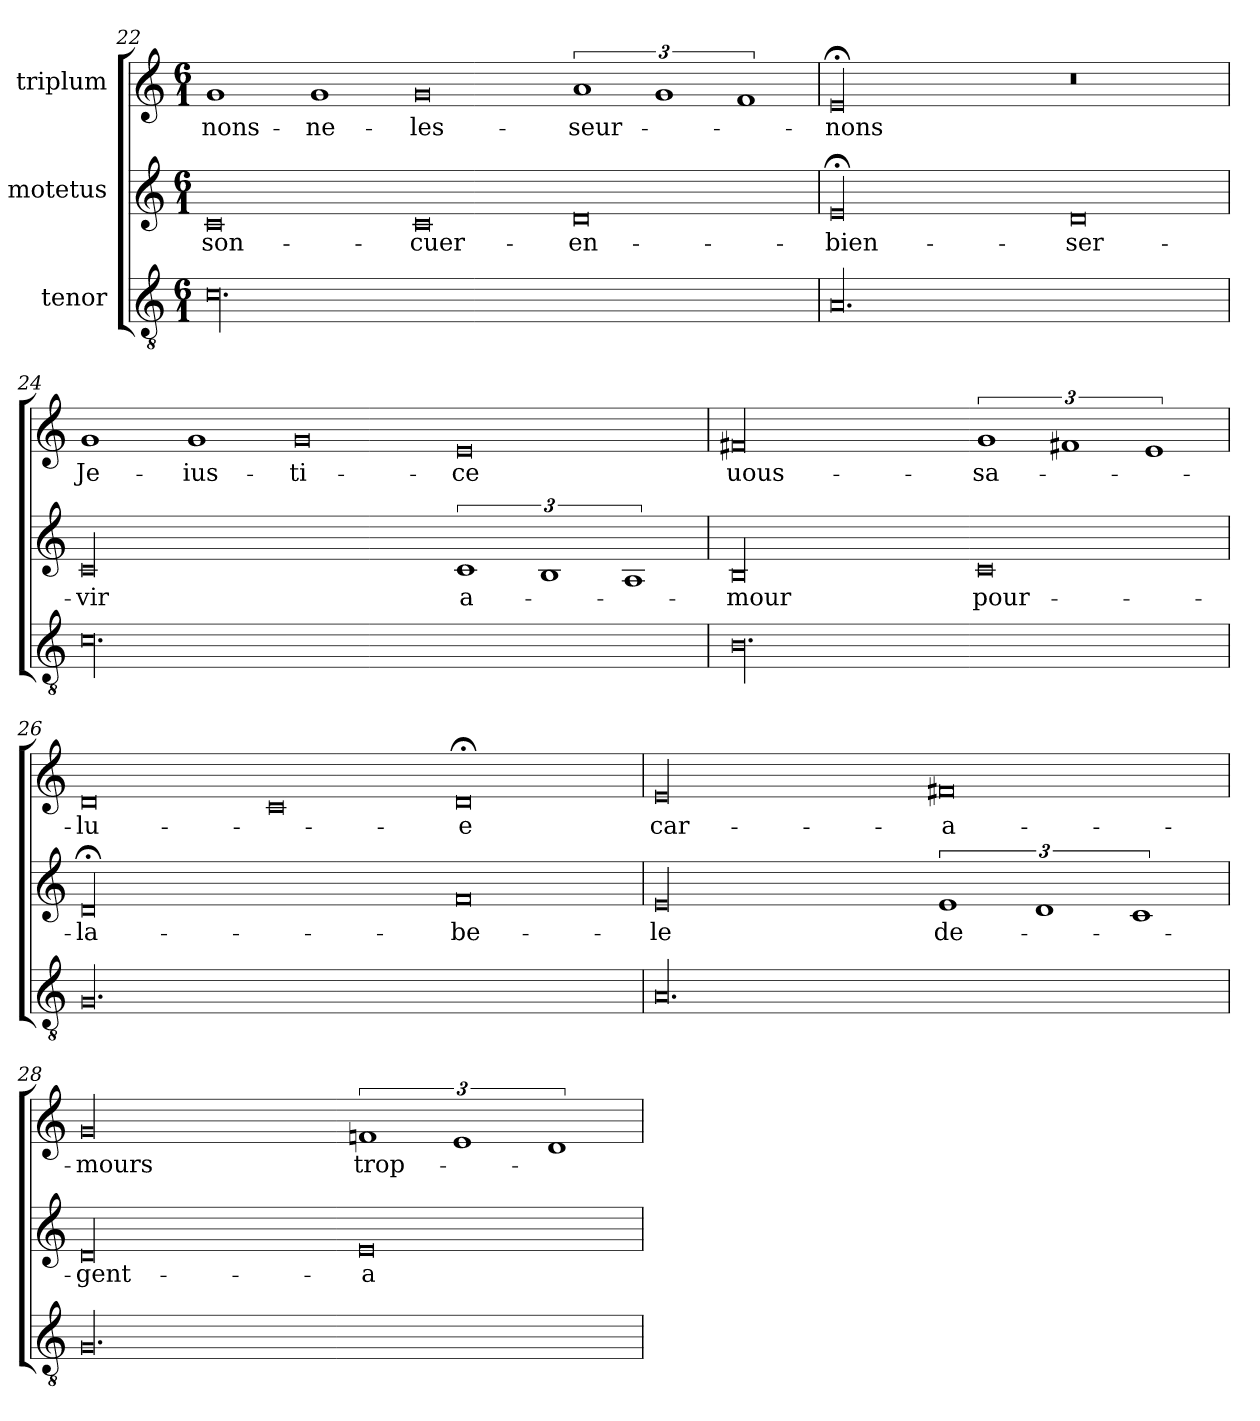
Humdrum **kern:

**kern	**kern	**text	**kern	**text
*part3	*part2	*part2	*part1	*part1
*staff3	*staff2	*staff2	*staff1	*staff1
*I"tenor	*I"motetus	*	*I"triplum	*
*clefGv2	*clefG2	*	*clefG2	*
*k[]	*k[]	*	*k[]	*
*C:	*C:	*	*C:	*
*M6/1	*M6/1	*	*M6/1	*
=22	=22	=22	=22	=22
00.c\	0c/	son-	1g/	nons-
.	.	.	1g/	ne-
.	0c/	cuer-	0g/	les-
.	0d/	en-	3%2a/	seur-
.	.	.	3%2g/	.
.	.	.	3%2f/	.
=23	=23	=23	=23	=23
00.A/	00e;</	bien-	00e;</	-nons
.	0d/	ser-	0r	.
=24	=24	=24	=24	=24
00.c\	00c/	-vir	1g/	Je-
.	.	.	1g/	ius-
.	.	.	0g/	-ti-
.	3%2c/	a-	0e/	-ce
.	3%2B/	.	.	.
.	3%2A/	.	.	.
=25	=25	=25	=25	=25
00.B\	00B/	-mour	00f#X/	uous-
.	0c/	pour-	3%2g/	sa-
.	.	.	3%2f#X/	.
.	.	.	3%2e/	.
=26	=26	=26	=26	=26
00.G/	00d;</	la-	0d/	-lu-
.	.	.	0c/	.
.	0f/	be-	0d;</	-e
=27	=27	=27	=27	=27
00.A/	00e/	-le	00e/	car-
.	3%2e/	de-	0f#X/	a-
.	3%2d/	.	.	.
.	3%2c/	.	.	.
=28	=28	=28	=28	=28
00.G/	00d/	gent-	00g/	-mours
.	0e/	a-	3%2fn/	trop-
.	.	.	3%2e/	.
.	.	.	3%2d/	.
=	=	=	=	=
*-	*-	*-	*-	*-
